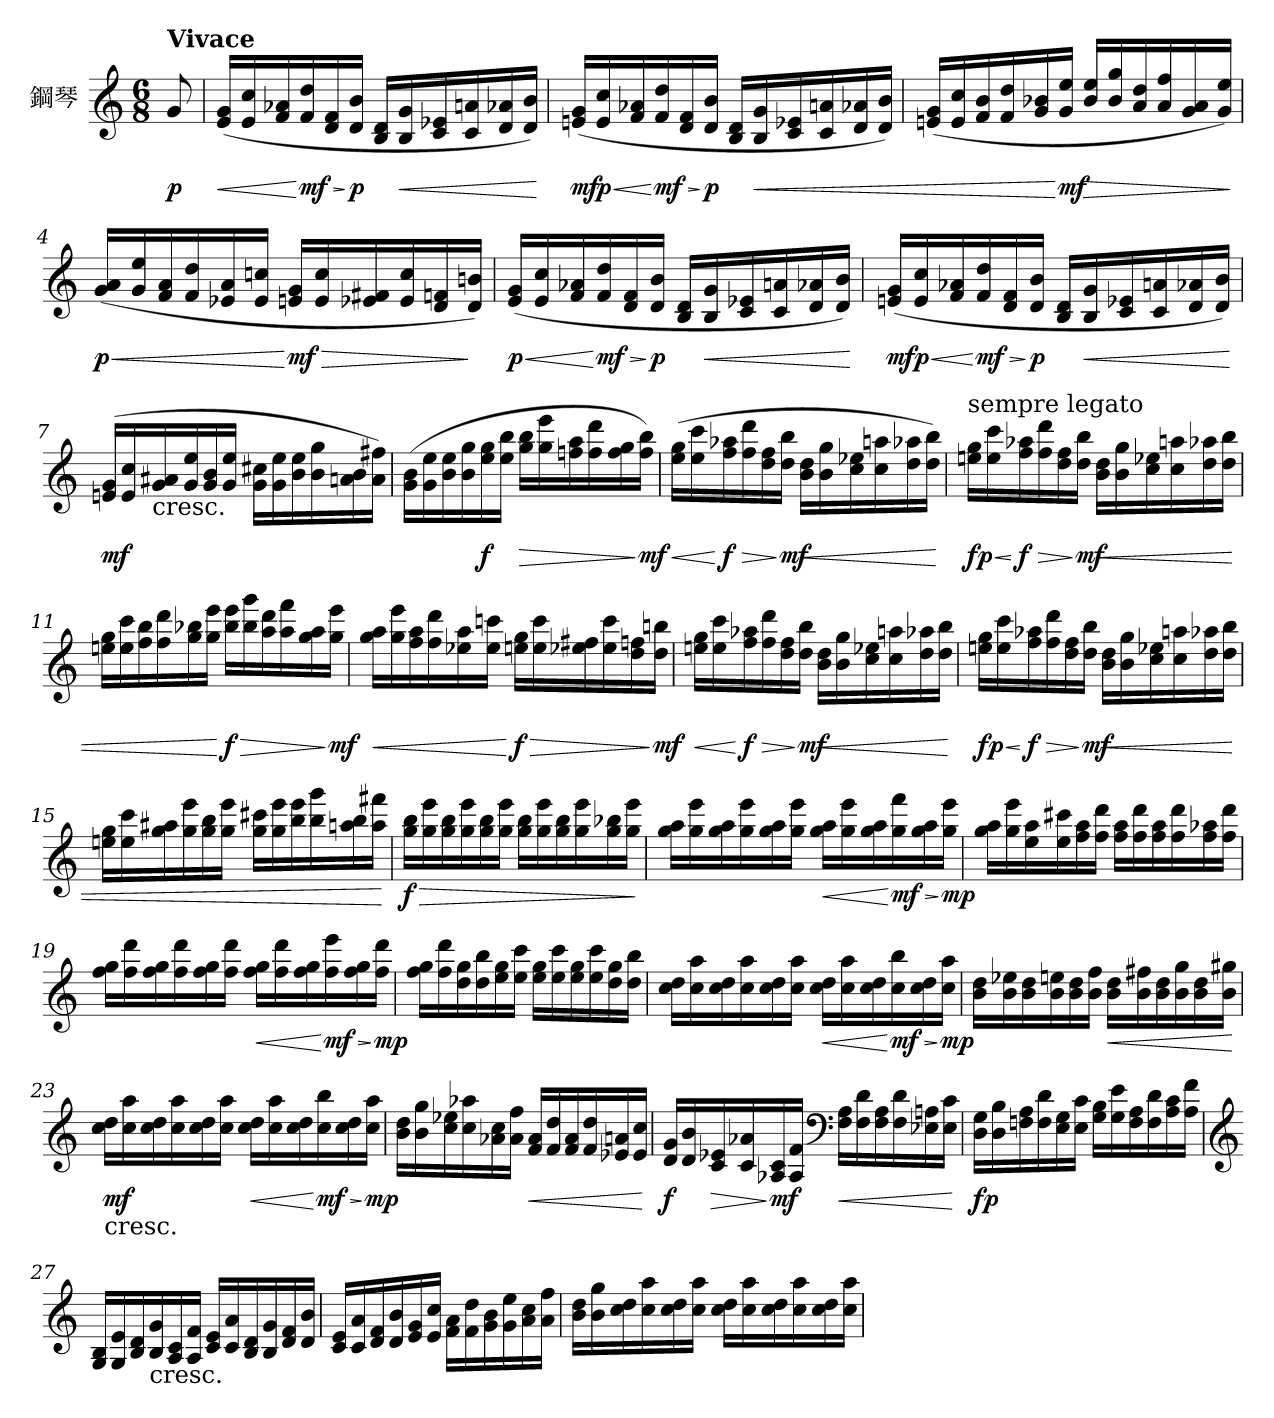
**kern	**dynam
*part1	*part1
*staff1	*staff1
*I"鋼琴	*
*clefG2	*
*k[]	*
*M6/8	*
=	=
!LO:TX:a:B:t=Vivace	!
!	!LO:DY:b
8g/	p
=1	=1
*MM120	*
!	!LO:HP:b
(<16e/ 16g/LL	<
16e/ 16cc/	.
16f/ 16a-X/	.
!	!LO:HP:n=1:b
!	!LO:DY:n=1:b
16f/ 16dd/	[ > mf
16d/ 16f/	.
!	!LO:DY:n=2:b
16d/ 16b/JJ	] p
16B/ 16d/LL	.
!	!LO:HP:b
16B/ 16g/	<
16c/ 16e-X/	.
16c/ 16an/	.
16d/ 16a-X/	.
16d/ 16b/JJ)	.
.	[
=2	=2
!	!LO:DY:b
(>16en/ 16g/LL	mf
!	!LO:HP:b
!	!LO:DY:n=1:b
16e/ 16cc/	< p
16f/ 16a-X/	.
!	!LO:HP:n=1:b
!	!LO:DY:n=2:b
16f/ 16dd/	[ > mf
16d/ 16f/	.
!	!LO:DY:n=3:b
16d/ 16b/JJ	] p
16B/ 16d/LL	.
!	!LO:HP:b
16B/ 16g/	<
16c/ 16e-X/	.
16c/ 16an/	.
16d/ 16a-X/	.
16d/ 16b/JJ)	.
=3	=3
(>16en/ 16g/LL	.
16e/ 16cc/	.
16f/ 16b/	.
16f/ 16dd/	.
16g/ 16b-X/	.
!	!LO:DY:n=1:b
16g/ 16ee/JJ	[ mf
!	!LO:HP:b
16b-/ 16ee/LL	>
16b-/ 16gg/	.
16a/ 16dd/	.
16a/ 16ff/	.
16g/ 16a/	.
16g/ 16ee/JJ)	.
.	]
!!LO:LB:g=z
=4	=4
!	!LO:HP:b
!	!LO:DY:n=1:b
(>16g/ 16a/LL	< p
16g/ 16ee/	.
16f/ 16a/	.
16f/ 16dd/	.
16e-X/ 16a/	.
16e-/ 16ccn/JJ	.
!	!LO:HP:n=1:b
!	!LO:DY:n=2:b
16en/ 16g/LL	[ > mf
16e/ 16cc/	.
16e-X/ 16f#X/	.
16e-/ 16cc/	.
16d/ 16fn/	.
16d/ 16bn/JJ)	]
=5	=5
!	!LO:HP:b
!	!LO:DY:n=1:b
(>16e/ 16g/LL	< p
16e/ 16cc/	.
16f/ 16a-X/	.
!	!LO:HP:n=1:b
!	!LO:DY:n=2:b
16f/ 16dd/	[ > mf
16d/ 16f/	.
!	!LO:DY:n=3:b
16d/ 16b/JJ	] p
16B/ 16d/LL	.
!	!LO:HP:b
16B/ 16g/	<
16c/ 16e-X/	.
16c/ 16an/	.
16d/ 16a-X/	.
16d/ 16b/JJ)	.
.	[
=6	=6
!	!LO:DY:b
(>16en/ 16g/LL	mf
!	!LO:HP:b
!	!LO:DY:n=1:b
16e/ 16cc/	< p
16f/ 16a-X/	.
!	!LO:HP:n=1:b
!	!LO:DY:n=2:b
16f/ 16dd/	[ > mf
16d/ 16f/	.
!	!LO:DY:n=3:b
16d/ 16b/JJ	] p
16B/ 16d/LL	.
!	!LO:HP:b
16B/ 16g/	<
16c/ 16e-X/	.
16c/ 16an/	.
16d/ 16a-X/	.
16d/ 16b/JJ)	.
.	[
!!LO:LB:g=z
=7	=7
!	!LO:DY:b
(>16en/ 16g/LL	mf
16e/ 16cc/	.
!LO:TX:b:t=cresc.	!
16g/ 16a#X/	.
16g/ 16ee/	.
16g/ 16b/	.
16g/ 16ee/JJ	.
16g\ 16cc#X\LL	.
16g\ 16ee\	.
16b\ 16ee\	.
16b\ 16gg\	.
16an\ 16b\	.
16a\ 16ff#X\JJ)	.
=8	=8
(>16g\ 16b\LL	.
16g\ 16ee\	.
16b\ 16ee\	.
16b\ 16gg\	.
!	!LO:DY:b
16ee\ 16gg\	f
16ee\ 16bb\JJ	.
!	!LO:HP:b
16gg\ 16bb\LL	>
16gg\ 16eee\	.
16ffn\ 16aa\	.
16ff\ 16ddd\	.
16ff\ 16gg\	.
!	!LO:DY:n=1:b
16ff\ 16bb\JJ)	] mf
=9	=9
!	!LO:HP:b
(>16ee\ 16gg\LL	<
16ee\ 16ccc\	.
!	!LO:DY:n=1:b
16ff\ 16aa-X\	[ f
!	!LO:HP:b
16ff\ 16ddd\	>
16dd\ 16ff\	.
!	!LO:DY:n=2:b
16dd\ 16bb\JJ	] mf
!	!LO:HP:b
16b\ 16dd\LL	<
16b\ 16gg\	.
16cc\ 16ee-X\	.
16cc\ 16aan\	.
16dd\ 16aa-X\	.
16dd\ 16bb\JJ)	.
.	[
!!LO:LB:g=z
=10	=10
!LO:TX:a:t=sempre legato	!
!	!LO:HP:b
!	!LO:DY:n=1:b
16een\ 16gg\LL	< fp
16ee\ 16ccc\	.
!	!LO:DY:n=2:b
16ff\ 16aa-X\	[ f
!	!LO:HP:b
16ff\ 16ddd\	>
16dd\ 16ff\	.
!	!LO:DY:n=3:b
16dd\ 16bb\JJ	] mf
!	!LO:HP:b
16b\ 16dd\LL	<
16b\ 16gg\	.
16cc\ 16ee-X\	.
16cc\ 16aan\	.
16dd\ 16aa-X\	.
16dd\ 16bb\JJ	.
=11	=11
16een\ 16gg\LL	.
16ee\ 16ccc\	.
16ff\ 16bb\	.
16ff\ 16ddd\	.
16gg\ 16bb-X\	.
16gg\ 16eee\JJ	.
!	!LO:HP:n=1:b
!	!LO:DY:n=1:b
16bb-\ 16eee\LL	[ > f
16bb-\ 16ggg\	.
16aa\ 16ddd\	.
16aa\ 16fff\	.
16gg\ 16aa\	.
!	!LO:DY:n=2:b
16gg\ 16eee\JJ	] mf
=12	=12
!	!LO:HP:b
16gg\ 16aa\LL	<
16gg\ 16eee\	.
16ff\ 16aa\	.
16ff\ 16ddd\	.
16ee-X\ 16aa\	.
16ee-\ 16cccn\JJ	.
!	!LO:HP:n=1:b
!	!LO:DY:n=1:b
16een\ 16gg\LL	[ > f
16ee\ 16ccc\	.
16ee-X\ 16ff#X\	.
16ee-\ 16ccc\	.
16dd\ 16ffn\	.
!	!LO:DY:n=2:b
16dd\ 16bbn\JJ	] mf
!!LO:LB:g=z
=13	=13
!	!LO:HP:b
16een\ 16gg\LL	<
16ee\ 16ccc\	.
!	!LO:DY:n=1:b
16ff\ 16aa-X\	[ f
!	!LO:HP:b
16ff\ 16ddd\	>
16dd\ 16ff\	.
!	!LO:DY:n=2:b
16dd\ 16bb\JJ	] mf
!	!LO:HP:b
16b\ 16dd\LL	<
16b\ 16gg\	.
16cc\ 16ee-X\	.
16cc\ 16aan\	.
16dd\ 16aa-X\	.
16dd\ 16bb\JJ	.
.	[
=14	=14
!	!LO:HP:b
!	!LO:DY:n=1:b
16een\ 16gg\LL	< fp
16ee\ 16ccc\	.
!	!LO:DY:n=2:b
16ff\ 16aa-X\	[ f
!	!LO:HP:b
16ff\ 16ddd\	>
16dd\ 16ff\	.
!	!LO:DY:n=3:b
16dd\ 16bb\JJ	] mf
!	!LO:HP:b
16b\ 16dd\LL	<
16b\ 16gg\	.
16cc\ 16ee-X\	.
16cc\ 16aan\	.
16dd\ 16aa-X\	.
16dd\ 16bb\JJ	.
=15	=15
16een\ 16gg\LL	.
16ee\ 16ccc\	.
16gg\ 16aa#X\	.
16gg\ 16eee\	.
16gg\ 16bb\	.
16gg\ 16eee\JJ	.
16gg\ 16ccc#X\LL	.
16gg\ 16eee\	.
16bb\ 16eee\	.
16bb\ 16ggg\	.
16aan\ 16bb\	.
16aa\ 16fff#X\JJ	.
.	[
!!LO:LB:g=z
=16	=16
!	!LO:HP:b
!	!LO:DY:n=1:b
16gg\ 16bb\LL	> f
16gg\ 16eee\	.
16gg\ 16bb\	.
16gg\ 16eee\	.
16gg\ 16bb\	.
16gg\ 16eee\JJ	.
16gg\ 16bb\LL	.
16gg\ 16eee\	.
16gg\ 16bb\	.
16gg\ 16eee\	.
16gg\ 16bb-X\	.
16gg\ 16eee\JJ	.
.	]
=17	=17
!	!LO:DY:b
!	!LO:DY:n=1:b
16gg\ 16aa\LL	p other-dynamics
16gg\ 16eee\	.
16gg\ 16aa\	.
16gg\ 16eee\	.
16gg\ 16aa\	.
16gg\ 16eee\JJ	.
!	!LO:HP:b
16gg\ 16aa\LL	<
16gg\ 16eee\	.
16gg\ 16aa\	.
!	!LO:HP:n=1:b
!	!LO:DY:n=2:b
16gg\ 16fff\	[ > mf
16gg\ 16aa\	.
!	!LO:DY:n=3:b
16gg\ 16eee\JJ	] mp
=18	=18
16gg\ 16aa\LL	.
16gg\ 16eee\	.
16ee\ 16aa\	.
16ee\ 16ccc#X\	.
16ff\ 16aa\	.
16ff\ 16ddd\JJ	.
16ff\ 16aa\LL	.
16ff\ 16ddd\	.
16ff\ 16aa\	.
16ff\ 16ddd\	.
16ff\ 16aa-X\	.
16ff\ 16ddd\JJ	.
!!LO:LB:g=z
=19	=19
16ff\ 16gg\LL	.
16ff\ 16ddd\	.
16ff\ 16gg\	.
16ff\ 16ddd\	.
16ff\ 16gg\	.
16ff\ 16ddd\JJ	.
!	!LO:HP:b
16ff\ 16gg\LL	<
16ff\ 16ddd\	.
16ff\ 16gg\	.
!	!LO:HP:n=1:b
!	!LO:DY:n=1:b
16ff\ 16eee\	[ > mf
16ff\ 16gg\	.
!	!LO:DY:n=2:b
16ff\ 16ddd\JJ	] mp
=20	=20
16ff\ 16gg\LL	.
16ff\ 16ddd\	.
16dd\ 16gg\	.
16dd\ 16bb\	.
16ee\ 16gg\	.
16ee\ 16ccc\JJ	.
16ee\ 16gg\LL	.
16ee\ 16ccc\	.
16ee\ 16gg\	.
16ee\ 16ccc\	.
16dd\ 16gg\	.
16dd\ 16bb\JJ	.
=21	=21
16cc\ 16dd\LL	.
16cc\ 16aa\	.
16cc\ 16dd\	.
16cc\ 16aa\	.
16cc\ 16dd\	.
16cc\ 16aa\JJ	.
!	!LO:HP:b
16cc\ 16dd\LL	<
16cc\ 16aa\	.
16cc\ 16dd\	.
!	!LO:HP:n=1:b
!	!LO:DY:n=1:b
16cc\ 16bb\	[ > mf
16cc\ 16dd\	.
!	!LO:DY:n=2:b
16cc\ 16aa\JJ	] mp
!!LO:LB:g=z
=22	=22
16b\ 16dd\LL	.
16b\ 16ee-X\	.
16b\ 16dd\	.
16b\ 16een\	.
16b\ 16dd\	.
16b\ 16ff\JJ	.
!	!LO:HP:b
16b\ 16dd\LL	<
16b\ 16ff#X\	.
16b\ 16dd\	.
16b\ 16gg\	.
16b\ 16dd\	.
16b\ 16gg#X\JJ	.
.	[
=23	=23
!LO:TX:b:t=cresc.	!
!	!LO:DY:b
16cc\ 16dd\LL	mf
16cc\ 16aa\	.
16cc\ 16dd\	.
16cc\ 16aa\	.
16cc\ 16dd\	.
16cc\ 16aa\JJ	.
!	!LO:HP:b
16cc\ 16dd\LL	<
16cc\ 16aa\	.
16cc\ 16dd\	.
!	!LO:HP:n=1:b
!	!LO:DY:n=1:b
16cc\ 16bb\	[ > mf
16cc\ 16dd\	.
!	!LO:DY:n=2:b
16cc\ 16aa\JJ	] mp
=24	=24
16b\ 16dd\LL	.
16b\ 16gg\	.
16cc\ 16ee-X\	.
16cc\ 16aa-X\	.
16a-X\ 16cc\	.
16a-\ 16ff\JJ	.
!	!LO:HP:b
16f/ 16a-/LL	<
16f/ 16dd/	.
16f/ 16a-/	.
16f/ 16dd/	.
16e-X/ 16an/	.
16e-/ 16cc/JJ	.
.	[
!!LO:LB:g=z
=25	=25
!	!LO:DY:b
16d/ 16g/LL	f
16d/ 16b/	.
!	!LO:HP:b
16c/ 16e-X/	>
16c/ 16a-X/	.
!	!LO:DY:n=1:b
16A-X/ 16c/	] mf
16A-/ 16f/JJ	.
*clefF4	*
!	!LO:HP:b
16F\ 16A-\LL	<
16F\ 16d\	.
16F\ 16A-\	.
16F\ 16d\	.
16E-X\ 16An\	.
16E-\ 16c\JJ	.
.	[
=26	=26
!	!LO:DY:b
16D\ 16G\LL	fp
16D\ 16B\	.
16Fn\ 16A\	.
16F\ 16d\	.
16E\ 16G\	.
16E\ 16c\JJ	.
16G\ 16B\LL	.
16G\ 16e\	.
16F\ 16A\	.
16F\ 16d\	.
16A\ 16c\	.
16A\ 16f\JJ	.
=27	=27
*clefG2	*
16G/ 16B/LL	.
16G/ 16e/	.
16B/ 16d/	.
!LO:TX:b:t=cresc.	!
16B/ 16g/	.
16A/ 16c/	.
16A/ 16f/JJ	.
16c/ 16e/LL	.
16c/ 16a/	.
16B/ 16d/	.
16B/ 16g/	.
16d/ 16f/	.
16d/ 16b/JJ	.
!!LO:PB:g=z
=28	=28
16c/ 16e/LL	.
16c/ 16a/	.
16d/ 16f/	.
16d/ 16b/	.
16e/ 16g/	.
16e/ 16cc/JJ	.
16f\ 16a\LL	.
16f\ 16dd\	.
16g\ 16b\	.
16g\ 16ee\	.
16a\ 16cc\	.
16a\ 16ff\JJ	.
=29	=29
16b\ 16dd\LL	.
16b\ 16gg\	.
16cc\ 16dd\	.
16cc\ 16aa\	.
16cc\ 16dd\	.
16cc\ 16aa\JJ	.
16cc\ 16dd\LL	.
16cc\ 16aa\	.
16cc\ 16dd\	.
16cc\ 16aa\	.
16cc\ 16dd\	.
16cc\ 16aa\JJ	.
=	=
*-	*-
